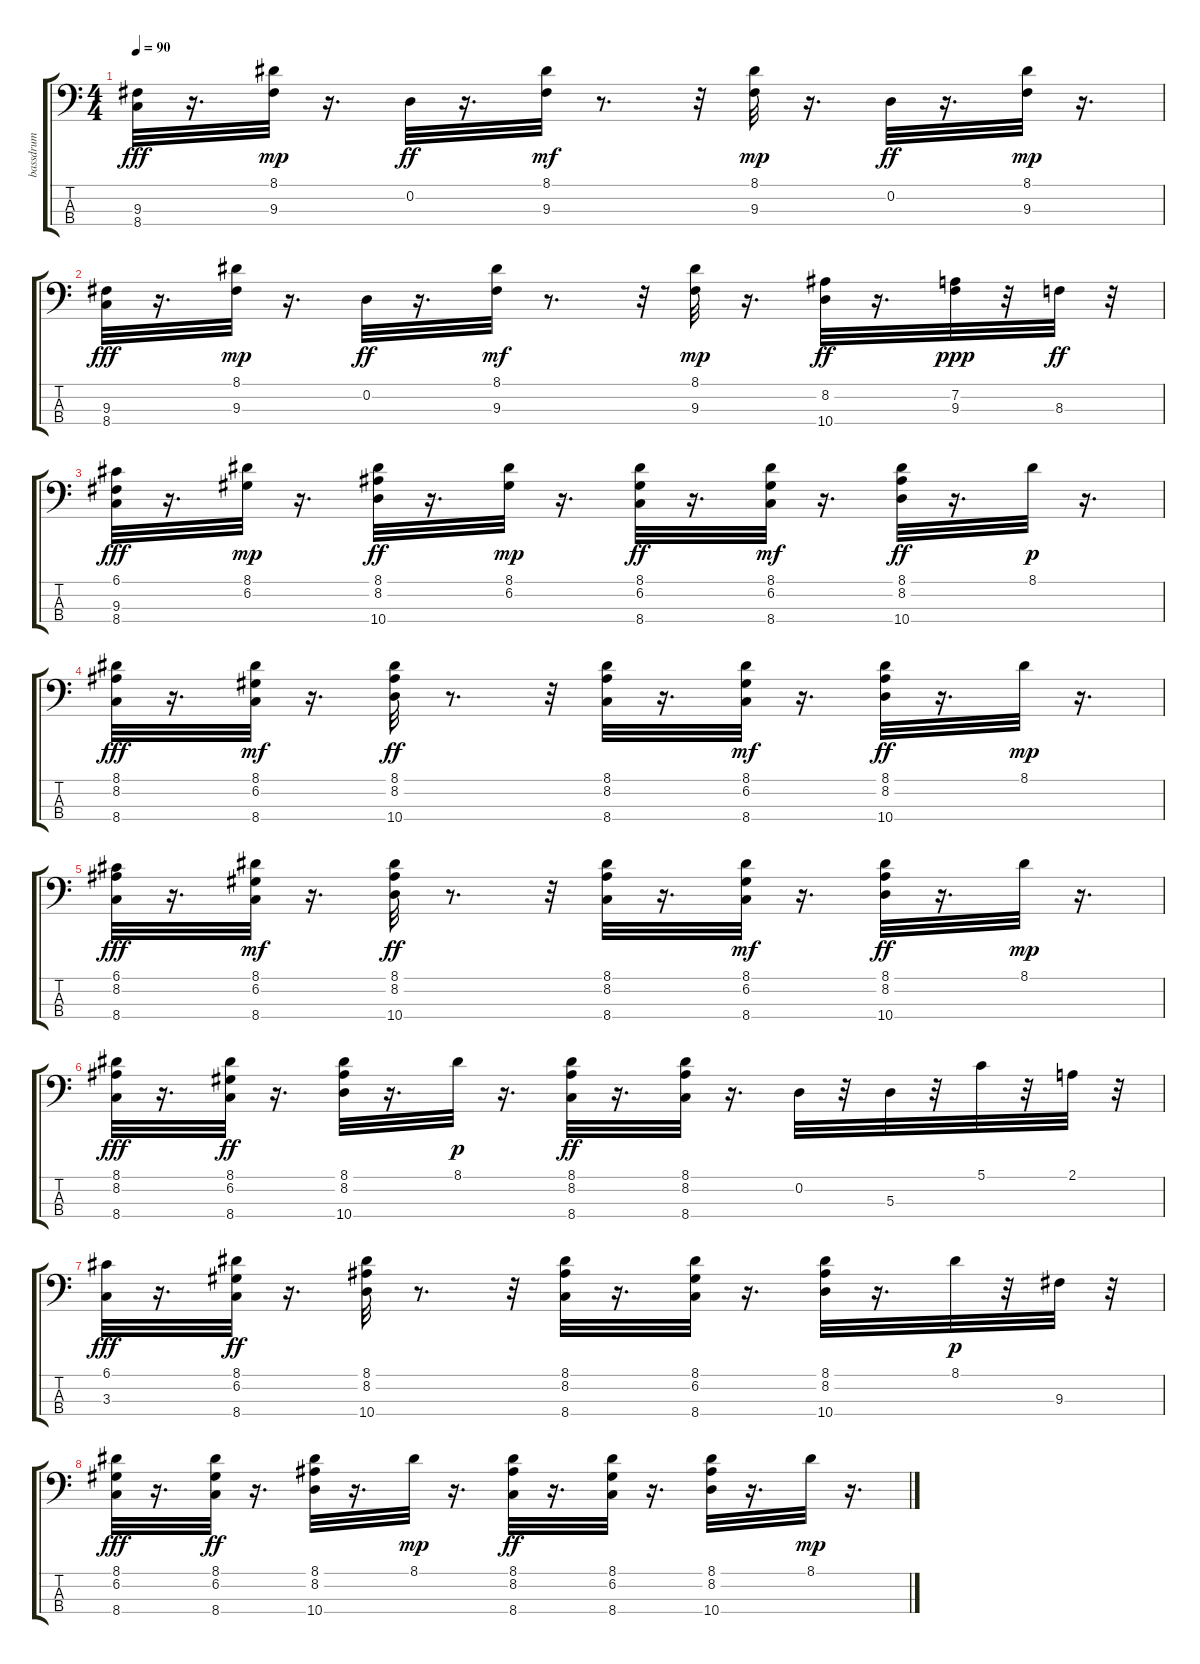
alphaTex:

\track ("bassdrum" "bassdrum") {instrument distortionguitar}
\staff {score tabs}
\tuning (G2 D2 A1 E1) {hide}
\ts (4 4)
\tempo 90
\clef f4
\ks c
(9.3 8.4).32{dy fff} r.16{d} (8.1 9.3).32{dy mp} r.16{d} 0.2.32{dy ff} r.16{d} (8.1 9.3).32{dy mf} r.8{d} r.32 (8.1 9.3).32{dy mp} r.16{d} 0.2.32{dy ff} r.16{d} (8.1 9.3).32{dy mp} r.16{d} |
(9.3 8.4).32{dy fff} r.16{d} (8.1 9.3).32{dy mp} r.16{d} 0.2.32{dy ff} r.16{d} (8.1 9.3).32{dy mf} r.8{d} r.32 (8.1 9.3).32{dy mp} r.16{d} (8.2 10.4).32{dy ff} r.16{d} (7.2 9.3).32{dy ppp} r.32 8.3.32{dy ff} r.32 |
(6.1 9.3 8.4).32{dy fff} r.16{d} (8.1 6.2).32{dy mp} r.16{d} (8.1 8.2 10.4).32{dy ff} r.16{d} (8.1 6.2).32{dy mp} r.16{d} (8.1 6.2 8.4).32{dy ff} r.16{d} (8.1 6.2 8.4).32{dy mf} r.16{d} (8.1 8.2 10.4).32{dy ff} r.16{d} 8.1.32{dy p} r.16{d} |
(8.1 8.2 8.4).32{dy fff} r.16{d} (8.1 6.2 8.4).32{dy mf} r.16{d} (8.1 8.2 10.4).32{dy ff} r.8{d} r.32 (8.1 8.2 8.4).32 r.16{d} (8.1 6.2 8.4).32{dy mf} r.16{d} (8.1 8.2 10.4).32{dy ff} r.16{d} 8.1.32{dy mp} r.16{d} |
(6.1 8.2 8.4).32{dy fff} r.16{d} (8.1 6.2 8.4).32{dy mf} r.16{d} (8.1 8.2 10.4).32{dy ff} r.8{d} r.32 (8.1 8.2 8.4).32 r.16{d} (8.1 6.2 8.4).32{dy mf} r.16{d} (8.1 8.2 10.4).32{dy ff} r.16{d} 8.1.32{dy mp} r.16{d} |
(8.1 8.2 8.4).32{dy fff} r.16{d} (8.1 6.2 8.4).32{dy ff} r.16{d} (8.1 8.2 10.4).32 r.16{d} 8.1.32{dy p} r.16{d} (8.1 8.2 8.4).32{dy ff} r.16{d} (8.1 8.2 8.4).32 r.16{d} 0.2.32 r.32 5.3.32 r.32 5.1.32 r.32 2.1.32 r.32 |
(6.1 3.3).32{dy fff} r.16{d} (8.1 6.2 8.4).32{dy ff} r.16{d} (8.1 8.2 10.4).32 r.8{d} r.32 (8.1 8.2 8.4).32 r.16{d} (8.1 6.2 8.4).32 r.16{d} (8.1 8.2 10.4).32 r.16{d} 8.1.32{dy p} r.32 9.3.32 r.32 |
(8.1 6.2 8.4).32{dy fff} r.16{d} (8.1 6.2 8.4).32{dy ff} r.16{d} (8.1 8.2 10.4).32 r.16{d} 8.1.32{dy mp} r.16{d} (8.1 8.2 8.4).32{dy ff} r.16{d} (8.1 6.2 8.4).32 r.16{d} (8.1 8.2 10.4).32 r.16{d} 8.1.32{dy mp} r.16{d}
